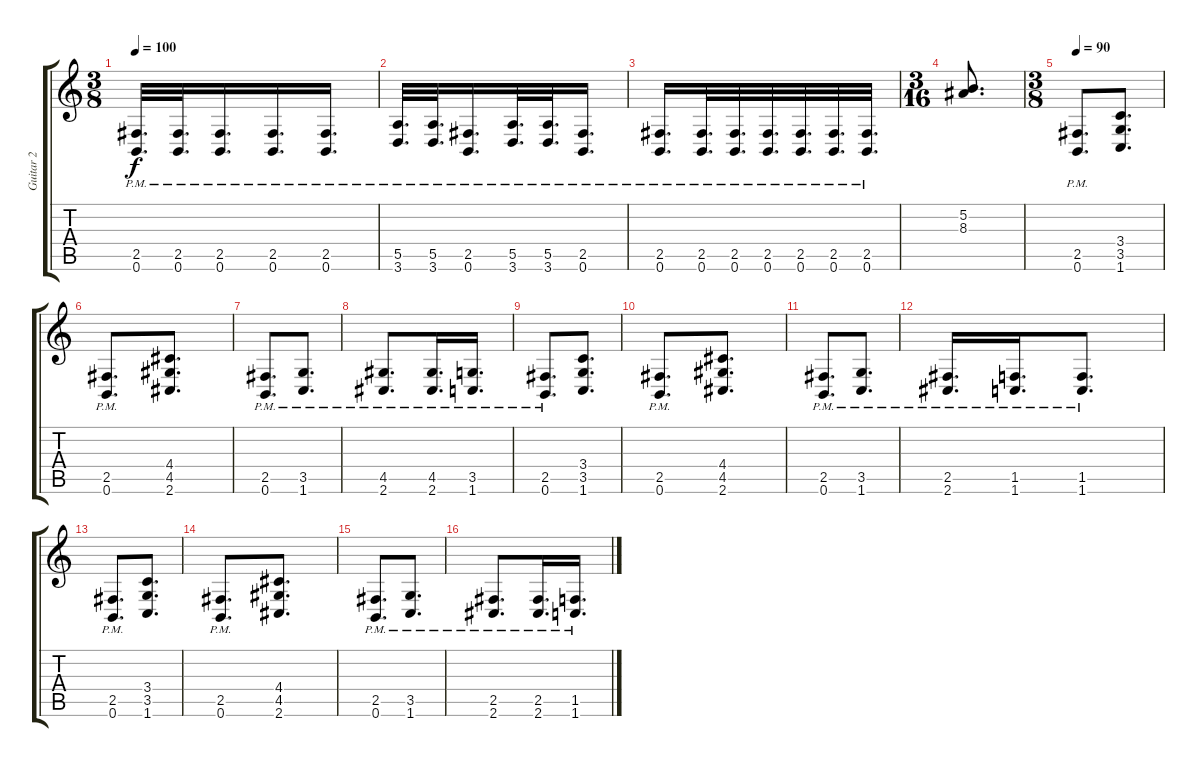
\track ("Guitar 2" "Guitar 2") {instrument distortionguitar}
\staff {score tabs}
\tuning (B3 Gb3 D3 A2 E2 B1) {hide}
\ts (3 8)
\tempo 100
\clef g2
\ks c
(2.5{pm} 0.6{pm}).32{d dy f} (2.5{pm} 0.6{pm}).32{d} (2.5{pm} 0.6{pm}).16{d} (2.5{pm} 0.6{pm}).16{d} (2.5{pm} 0.6{pm}).16{d} |
(5.5 3.6{pm}).32{d} (5.5{pm} 3.6{pm}).32{d} (2.5{pm} 0.6{pm}).16{d} (5.5{pm} 3.6{pm}).32{d} (5.5{pm} 3.6{pm}).32{d} (2.5{pm} 0.6{pm}).16{d} |
(2.5{pm} 0.6{pm}).16{d} (2.5{pm} 0.6{pm}).32{d} (2.5{pm} 0.6{pm}).32{d} (2.5{pm} 0.6{pm}).32{d} (2.5{pm} 0.6{pm}).32{d} (2.5{pm} 0.6{pm}).32{d} (2.5{pm} 0.6{pm}).32{d} |
\ts (3 16)
(5.2 8.3).8{d} |
\ts (3 8)
\tempo 90
(2.5{pm} 0.6{pm}).8{d} (3.4 3.5 1.6).8{d} |
(2.5{pm} 0.6{pm}).8{d} (4.4 4.5 2.6).8{d} |
(2.5{pm} 0.6{pm}).8{d} (3.5{pm} 1.6{pm}).8{d} |
(4.5{pm} 2.6{pm}).8{d} (4.5{pm} 2.6{pm}).16{d} (3.5{pm} 1.6{pm}).16{d} |
(2.5{pm} 0.6{pm}).8{d} (3.4 3.5 1.6).8{d} |
(2.5{pm} 0.6{pm}).8{d} (4.4 4.5 2.6).8{d} |
(2.5{pm} 0.6{pm}).8{d} (3.5{pm} 1.6{pm}).8{d} |
(2.5{pm} 2.6{pm}).16{d} (1.5{pm} 1.6{pm}).16{d} (1.5{pm} 1.6{pm}).8{d} |
(2.5{pm} 0.6{pm}).8{d} (3.4 3.5 1.6).8{d} |
(2.5{pm} 0.6{pm}).8{d} (4.4 4.5 2.6).8{d} |
(2.5{pm} 0.6{pm}).8{d} (3.5{pm} 1.6{pm}).8{d} |
(2.5{pm} 2.6{pm}).8{d} (2.5{pm} 2.6{pm}).16{d} (1.5{pm} 1.6{pm}).16{d}
